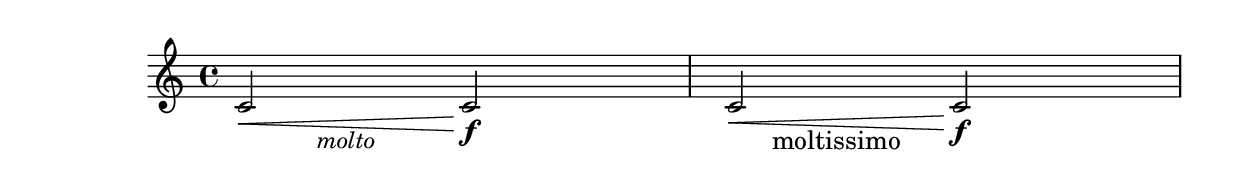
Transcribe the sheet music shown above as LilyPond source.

%% DO NOT EDIT this file manually; it is automatically
%% generated from LSR http://lsr.dsi.unimi.it
%% Make any changes in LSR itself, or in Documentation/snippets/new/ ,
%% and then run scripts/auxiliar/makelsr.py
%%
%% This file is in the public domain.
\version "2.15.43"

\header {
  lsrtags = "expressive-marks, really-cool, scheme-language, text"

  texidoc = "
This example provides a function to typeset a hairpin (de)crescendo
with some additional text below it, such as @qq{molto} or @qq{poco}.
The example also illustrates how to modify the way an object is
normally printed, using some Scheme code.

"
  doctitle = "Center text below hairpin dynamics"
} % begin verbatim


hairpinWithCenteredText =
#(define-music-function (parser location text) (markup?)
#{
  \override Voice.Hairpin #'stencil = #(lambda (grob)
    (ly:stencil-aligned-to
     (ly:stencil-combine-at-edge
      (ly:stencil-aligned-to (ly:hairpin::print grob) X CENTER)
      Y DOWN
      (ly:stencil-aligned-to (grob-interpret-markup grob text) X CENTER))
     X LEFT))
#})

hairpinMolto = \hairpinWithCenteredText \markup { \italic molto }
hairpinMore = \hairpinWithCenteredText \markup { \larger moltissimo }

\layout { ragged-right = ##f }

\relative c' {
  \hairpinMolto
  c2\< c\f
  \hairpinMore
  c2\< c\f
}
